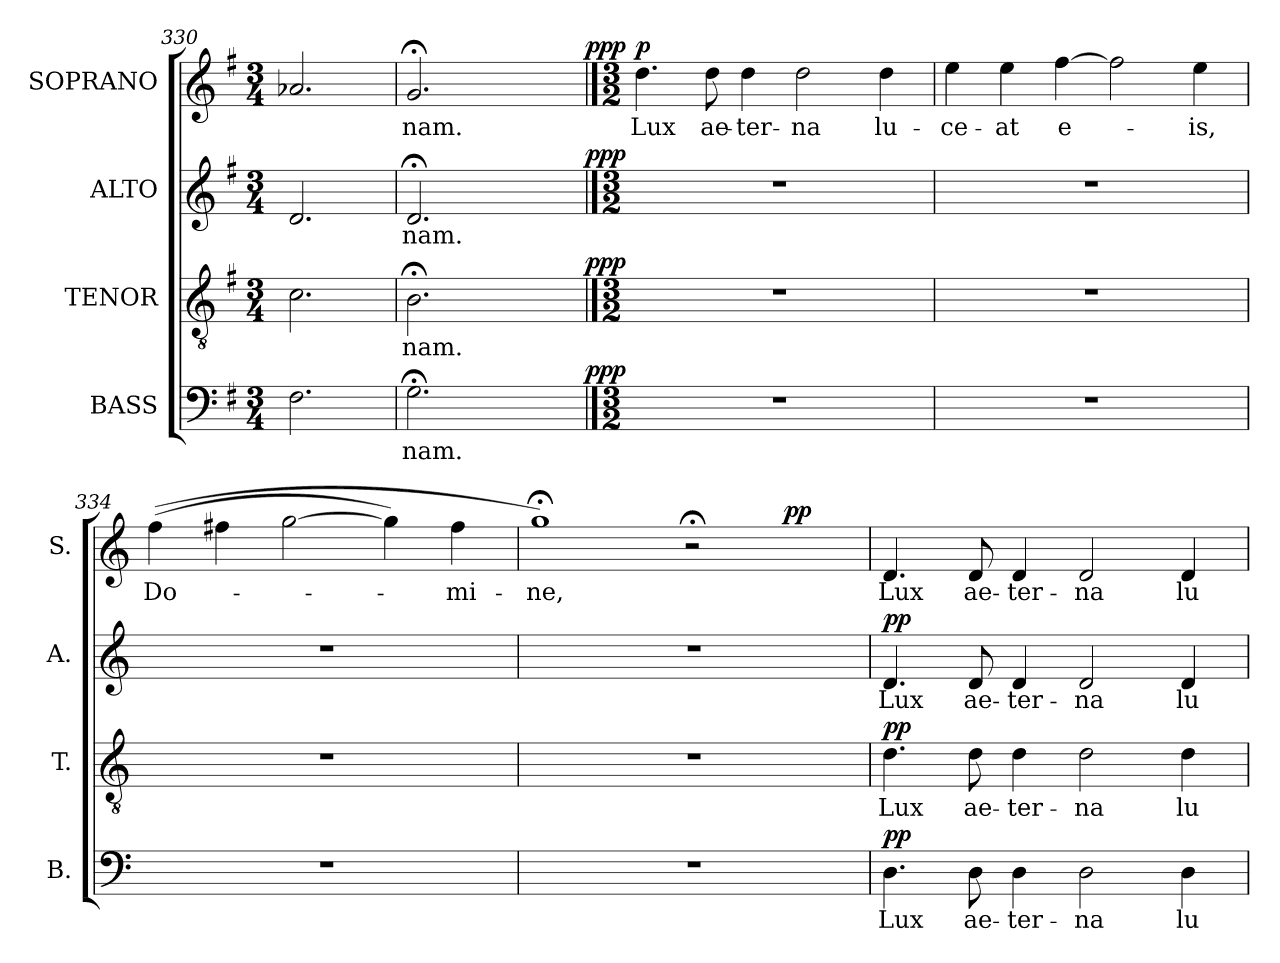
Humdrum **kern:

**kern	**text	**dynam	**kern	**text	**dynam	**kern	**text	**dynam	**kern	**text	**dynam
*part4	*part4	*part4	*part3	*part3	*part3	*part2	*part2	*part2	*part1	*part1	*part1
*staff4	*staff4	*staff4	*staff3	*staff3	*staff3	*staff2	*staff2	*staff2	*staff1	*staff1	*staff1
*I"BASS	*	*	*I"TENOR	*	*	*I"ALTO	*	*	*I"SOPRANO	*	*
*I'B.	*	*	*I'T.	*	*	*I'A.	*	*	*I'S.	*	*
*clefF4	*	*	*clefGv2	*	*	*clefG2	*	*	*clefG2	*	*
*	*	*	*ITrd7c12	*	*	*	*	*	*	*	*
*k[f#]	*	*	*k[f#]	*	*	*k[f#]	*	*	*k[f#]	*	*
*G:	*	*	*G:	*	*	*G:	*	*	*G:	*	*
*M3/4	*	*	*M3/4	*	*	*M3/4	*	*	*M3/4	*	*
=330	=330	=330	=330	=330	=330	=330	=330	=330	=330	=330	=330
2.F#i\	.	.	2.Ci\	.	.	2.di/	.	.	2.a-Xi/	.	.
=331	=331	=331	=331	=331	=331	=331	=331	=331	=331	=331	=331
!	!LO:LY:b:color=#000000	!	!	!	!	!	!	!	!	!	!
!	!	!	!	!LO:LY:b:color=#000000	!	!	!	!	!	!	!
!	!	!	!	!	!	!	!LO:LY:b:color=#000000	!	!	!	!
!	!	!	!	!	!	!	!	!	!	!LO:LY:b:color=#000000	!
*^	*	*	*^	*	*	*^	*	*	*^	*	*
2.G;i\	2ryy	-nam.	.	2.BB;i\	2ryy	-nam.	.	2.d;i/	2ryy	-nam.	.	2.g;i/	2ryy	-nam.	.
.	8ryy	.	.	.	8ryy	.	.	.	8ryy	.	.	.	8ryy	.	.
.	16ryy	.	.	.	16ryy	.	.	.	16ryy	.	.	.	16ryy	.	.
.	32ryy	.	.	.	32ryy	.	.	.	32ryy	.	.	.	32ryy	.	.
.	64ryy	.	.	.	64ryy	.	.	.	64ryy	.	.	.	64ryy	.	.
.	128...ryy	.	.	.	128...ryy	.	.	.	128...ryy	.	.	.	128...ryy	.	.
.	1024ryy	.	ppp	.	1024ryy	.	ppp	.	1024ryy	.	ppp	.	1024ryy	.	ppp
*v	*v	*	*	*	*	*	*	*v	*v	*	*	*v	*v	*	*
*	*	*	*v	*v	*	*	*	*	*	*	*	*
!!LO:LB:g=z
==332	==332	==332	==332	==332	==332	==332	==332	==332	==332	==332	==332
*k[]	*	*	*k[]	*	*	*k[]	*	*	*k[]	*	*
*C:	*	*	*C:	*	*	*C:	*	*	*C:	*	*
*M3/2	*	*	*M3/2	*	*	*M3/2	*	*	*M3/2	*	*
*^	*	*	*^	*	*	*^	*	*	*^	*	*
!LO:N:vis=1	!	!	!	!LO:N:vis=1	!	!	!	!LO:N:vis=1	!	!	!	!	!	!	!
*v	*v	*	*	*	*	*	*	*v	*v	*	*	*v	*v	*	*
*	*	*	*v	*v	*	*	*	*	*	*	*	*
*	*	*	*	*	*	*	*	*	*MM70	*	*
*^	*	*	*^	*	*	*^	*	*	*^	*	*
!	!	!	!	!	!	!	!	!	!	!	!	!LO:TX:a:t=solo	!	!	!
!	!	!	!	!	!	!	!	!	!	!	!	!LO:TX:a:B:t=Maestoso	!	!	!
!	!	!	!	!	!	!	!	!	!	!	!	!	!	!LO:LY:b:color=#000000	!
*v	*v	*	*	*	*	*	*	*v	*v	*	*	*v	*v	*	*
*	*	*	*v	*v	*	*	*	*	*	*	*	*
1.r	.	.	1.r	.	.	1.r	.	.	4.ddi\	Lux	p
!	!	!	!	!	!	!	!	!	!	!LO:LY:b:color=#000000	!
.	.	.	.	.	.	.	.	.	8ddi\	ae-	.
!	!	!	!	!	!	!	!	!	!	!LO:LY:b:color=#000000	!
.	.	.	.	.	.	.	.	.	4ddi\	-ter-	.
!	!	!	!	!	!	!	!	!	!	!LO:LY:b:color=#000000	!
.	.	.	.	.	.	.	.	.	2ddi\	-na	.
!	!	!	!	!	!	!	!	!	!	!LO:LY:b:color=#000000	!
.	.	.	.	.	.	.	.	.	4ddi\	lu-	.
=333	=333	=333	=333	=333	=333	=333	=333	=333	=333	=333	=333
!LO:N:vis=1	!	!	!LO:N:vis=1	!	!	!LO:N:vis=1	!	!	!	!	!
!	!	!	!	!	!	!	!	!	!	!LO:LY:b:color=#000000	!
1.r	.	.	1.r	.	.	1.r	.	.	4eei\	-ce-	.
!	!	!	!	!	!	!	!	!	!	!LO:LY:b:color=#000000	!
.	.	.	.	.	.	.	.	.	4eei\	-at	.
!	!	!	!	!	!	!	!	!	!	!LO:LY:b:color=#000000	!
.	.	.	.	.	.	.	.	.	[>4ffi\	e-	.
.	.	.	.	.	.	.	.	.	2ffi\]	.	.
!	!	!	!	!	!	!	!	!	!	!LO:LY:b:color=#000000	!
.	.	.	.	.	.	.	.	.	4eei\	-is,	.
=334	=334	=334	=334	=334	=334	=334	=334	=334	=334	=334	=334
!LO:N:vis=1	!	!	!LO:N:vis=1	!	!	!LO:N:vis=1	!	!	!	!	!
!	!	!	!	!	!	!	!	!	!	!LO:LY:b:color=#000000	!
1.r	.	.	1.r	.	.	1.r	.	.	((4ffi\	Do-	.
.	.	.	.	.	.	.	.	.	4ff#Xi\	.	.
.	.	.	.	.	.	.	.	.	[>2ggi\	.	.
.	.	.	.	.	.	.	.	.	4ggi\])	.	.
!	!	!	!	!	!	!	!	!	!	!LO:LY:b:color=#000000	!
.	.	.	.	.	.	.	.	.	4ff#i\	-mi-	.
=335	=335	=335	=335	=335	=335	=335	=335	=335	=335	=335	=335
!LO:N:vis=1	!	!	!LO:N:vis=1	!	!	!LO:N:vis=1	!	!	!	!	!
!	!	!	!	!	!	!	!	!	!	!LO:LY:b:color=#000000	!
*	*	*	*	*	*	*	*	*	*^	*	*
1.r	.	.	1.r	.	.	1.r	.	.	1gg;i)	1ryy	-ne,	.
.	.	.	.	.	.	.	.	.	2r;	4ryy	.	.
.	.	.	.	.	.	.	.	.	.	16ryy	.	.
.	.	.	.	.	.	.	.	.	.	1024ryy	.	.
.	.	.	.	.	.	.	.	.	.	8ryy	.	pp
.	.	.	.	.	.	.	.	.	.	32ryy	.	.
.	.	.	.	.	.	.	.	.	.	64ryy	.	.
.	.	.	.	.	.	.	.	.	.	128...ryy	.	.
*	*	*	*	*	*	*	*	*	*v	*v	*	*
=336	=336	=336	=336	=336	=336	=336	=336	=336	=336	=336	=336
*	*	*	*	*	*	*	*	*	*^	*	*
!	!LO:LY:b:color=#000000	!	!	!	!	!	!	!	!	!	!	!
*	*	*	*	*	*	*	*	*	*v	*v	*	*
*	*	*	*	*	*	*	*	*	*^	*	*
!	!	!	!	!LO:LY:b:color=#000000	!	!	!	!	!	!	!	!
*	*	*	*	*	*	*	*	*	*v	*v	*	*
*	*	*	*	*	*	*	*	*	*^	*	*
!	!	!	!	!	!	!	!LO:LY:b:color=#000000	!	!	!	!	!
*	*	*	*	*	*	*	*	*	*v	*v	*	*
*	*	*	*	*	*	*	*	*	*^	*	*
!	!	!	!	!	!	!	!	!	!LO:TX:a:t=tutti	!	!	!
!	!	!	!	!	!	!	!	!	!	!	!LO:LY:b:color=#000000	!
*	*	*	*	*	*	*	*	*	*v	*v	*	*
4.Di\	Lux	pp	4.Di\	Lux	pp	4.di/	Lux	pp	4.di/	Lux	.
!	!LO:LY:b:color=#000000	!	!	!	!	!	!	!	!	!	!
!	!	!	!	!LO:LY:b:color=#000000	!	!	!	!	!	!	!
!	!	!	!	!	!	!	!LO:LY:b:color=#000000	!	!	!	!
!	!	!	!	!	!	!	!	!	!	!LO:LY:b:color=#000000	!
8Di\	ae-	.	8Di\	ae-	.	8di/	ae-	.	8di/	ae-	.
!	!LO:LY:b:color=#000000	!	!	!	!	!	!	!	!	!	!
!	!	!	!	!LO:LY:b:color=#000000	!	!	!	!	!	!	!
!	!	!	!	!	!	!	!LO:LY:b:color=#000000	!	!	!	!
!	!	!	!	!	!	!	!	!	!	!LO:LY:b:color=#000000	!
4Di\	-ter-	.	4Di\	-ter-	.	4di/	-ter-	.	4di/	-ter-	.
!	!LO:LY:b:color=#000000	!	!	!	!	!	!	!	!	!	!
!	!	!	!	!LO:LY:b:color=#000000	!	!	!	!	!	!	!
!	!	!	!	!	!	!	!LO:LY:b:color=#000000	!	!	!	!
!	!	!	!	!	!	!	!	!	!	!LO:LY:b:color=#000000	!
2Di\	-na	.	2Di\	-na	.	2di/	-na	.	2di/	-na	.
!	!LO:LY:b:color=#000000	!	!	!	!	!	!	!	!	!	!
!	!	!	!	!LO:LY:b:color=#000000	!	!	!	!	!	!	!
!	!	!	!	!	!	!	!LO:LY:b:color=#000000	!	!	!	!
!	!	!	!	!	!	!	!	!	!	!LO:LY:b:color=#000000	!
4Di\	lu-	.	4Di\	lu-	.	4di/	lu-	.	4di/	lu-	.
=	=	=	=	=	=	=	=	=	=	=	=
*-	*-	*-	*-	*-	*-	*-	*-	*-	*-	*-	*-
